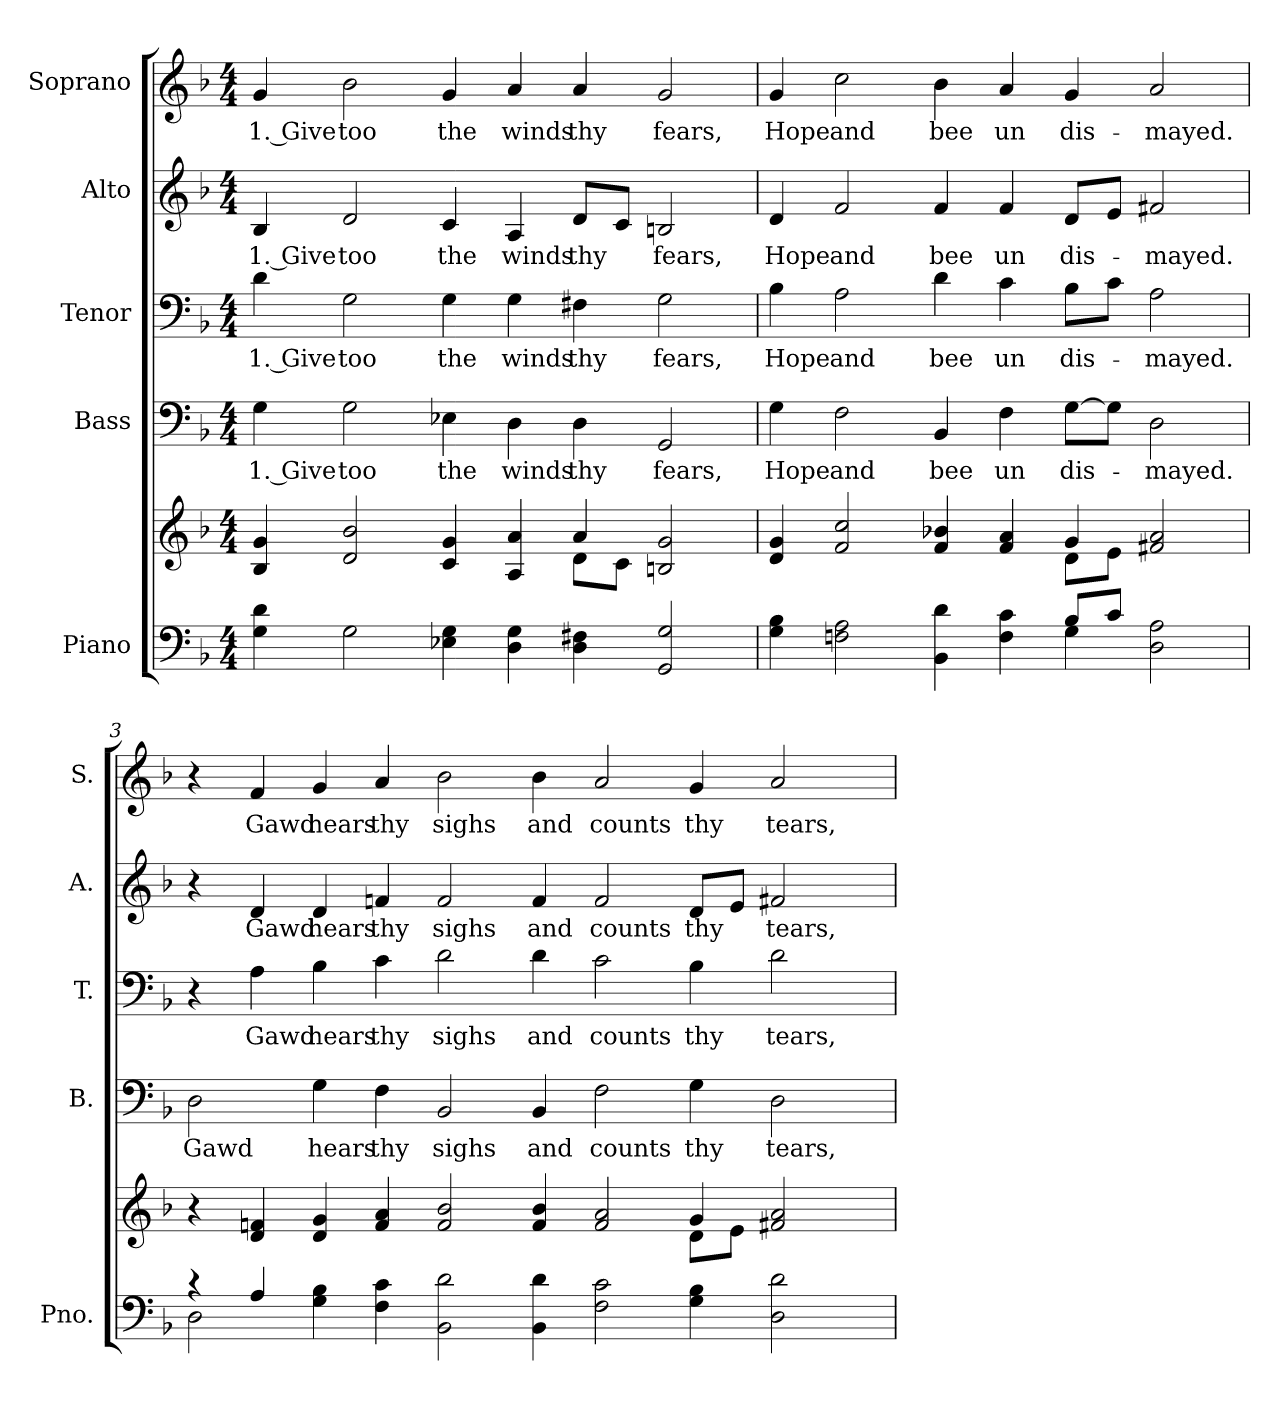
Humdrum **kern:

**kern	**kern	**kern	**text	**kern	**text	**kern	**text	**kern	**text
*part5	*part5	*part4	*part4	*part3	*part3	*part2	*part2	*part1	*part1
*staff6	*staff5	*staff4	*staff4	*staff3	*staff3	*staff2	*staff2	*staff1	*staff1
*I"Piano	*	*I"Bass	*	*I"Tenor	*	*I"Alto	*	*I"Soprano	*
*I'Pno.	*	*I'B.	*	*I'T.	*	*I'A.	*	*I'S.	*
!!LO:PB:g=z
*clefF4	*clefG2	*clefF4	*	*clefF4	*	*clefG2	*	*clefG2	*
*k[b-]	*k[b-]	*k[b-]	*	*k[b-]	*	*k[b-]	*	*k[b-]	*
*F:	*F:	*F:	*	*F:	*	*F:	*	*F:	*
*M4/4	*M4/4	*M4/4	*	*M4/4	*	*M4/4	*	*M4/4	*
*MM150	*MM150	*MM150	*	*MM150	*	*MM150	*	*MM150	*
=1	=1	=1	=1	=1	=1	=1	=1	=1	=1
*	*^	*	*	*	*	*	*	*	*
!	!	!	!	!LO:LY:b:color=#000000	!	!	!	!	!	!
!	!	!	!	!	!	!LO:LY:b:color=#000000	!	!	!	!
!	!	!	!	!	!	!	!	!LO:LY:b:color=#000000	!	!
!	!	!	!	!	!	!	!	!	!	!LO:LY:b:color=#000000
4Gi\ 4di	4B-i/ 4gi	1ryy	4Gi\	1. Give	4di\	1. Give	4B-i/	1. Give	4gi/	1. Give
!	!	!	!	!LO:LY:b:color=#000000	!	!	!	!	!	!
!	!	!	!	!	!	!LO:LY:b:color=#000000	!	!	!	!
!	!	!	!	!	!	!	!	!LO:LY:b:color=#000000	!	!
!	!	!	!	!	!	!	!	!	!	!LO:LY:b:color=#000000
2Gi\	2di/ 2b-i	.	2Gi\	too	2Gi\	too	2di/	too	2b-i\	too
!	!	!	!	!LO:LY:b:color=#000000	!	!	!	!	!	!
!	!	!	!	!	!	!LO:LY:b:color=#000000	!	!	!	!
!	!	!	!	!	!	!	!	!LO:LY:b:color=#000000	!	!
!	!	!	!	!	!	!	!	!	!	!LO:LY:b:color=#000000
4E-Xi\ 4Gi	4ci/ 4gi	.	4E-Xi\	the	4Gi\	the	4ci/	the	4gi/	the
!	!	!	!	!LO:LY:b:color=#000000	!	!	!	!	!	!
!	!	!	!	!	!	!LO:LY:b:color=#000000	!	!	!	!
!	!	!	!	!	!	!	!	!LO:LY:b:color=#000000	!	!
!	!	!	!	!	!	!	!	!	!	!LO:LY:b:color=#000000
4Di\ 4Gi	4Ai/ 4ai	4ryy	4Di\	winds	4Gi\	winds	4Ai/	winds	4ai/	winds
!	!	!	!	!LO:LY:b:color=#000000	!	!	!	!	!	!
!	!	!	!	!	!	!LO:LY:b:color=#000000	!	!	!	!
!	!	!	!	!	!	!	!	!LO:LY:b:color=#000000	!	!
!	!	!	!	!	!	!	!	!	!	!LO:LY:b:color=#000000
4Di\ 4F#Xi	4ai/	8di\L	4Di\	thy	4F#Xi\	thy	8di/L	thy	4ai/	thy
.	.	8ci\J	.	.	.	.	8ci/J	.	.	.
!	!	!	!	!LO:LY:b:color=#000000	!	!	!	!	!	!
!	!	!	!	!	!	!LO:LY:b:color=#000000	!	!	!	!
!	!	!	!	!	!	!	!	!LO:LY:b:color=#000000	!	!
!	!	!	!	!	!	!	!	!	!	!LO:LY:b:color=#000000
2GGi/ 2Gi	2Bni/ 2gi	2ryy	2GGi/	fears,	2Gi\	fears,	2Bni/	fears,	2gi/	fears,
!!LO:PB:g=z
=2	=2	=2	=2	=2	=2	=2	=2	=2	=2	=2
*^	*	*	*	*	*	*	*	*	*	*
!	!	!	!	!	!LO:LY:b:color=#000000	!	!	!	!	!	!
!	!	!	!	!	!	!	!LO:LY:b:color=#000000	!	!	!	!
!	!	!	!	!	!	!	!	!	!LO:LY:b:color=#000000	!	!
!	!	!	!	!	!	!	!	!	!	!	!LO:LY:b:color=#000000
4Gi\ 4B-i	1ryy	4di/ 4gi	1ryy	4Gi\	Hope	4B-i\	Hope	4di/	Hope	4gi/	Hope
!	!	!	!	!	!LO:LY:b:color=#000000	!	!	!	!	!	!
!	!	!	!	!	!	!	!LO:LY:b:color=#000000	!	!	!	!
!	!	!	!	!	!	!	!	!	!LO:LY:b:color=#000000	!	!
!	!	!	!	!	!	!	!	!	!	!	!LO:LY:b:color=#000000
2Fni\ 2Ai	.	2fi/ 2cci	.	2Fi\	and	2Ai\	and	2fi/	and	2cci\	and
!	!	!	!	!	!LO:LY:b:color=#000000	!	!	!	!	!	!
!	!	!	!	!	!	!	!LO:LY:b:color=#000000	!	!	!	!
!	!	!	!	!	!	!	!	!	!LO:LY:b:color=#000000	!	!
!	!	!	!	!	!	!	!	!	!	!	!LO:LY:b:color=#000000
4BB-i\ 4di	.	4fi/ 4b-Xi	.	4BB-i/	bee	4di\	bee	4fi/	bee	4b-i\	bee
!	!	!	!	!	!LO:LY:b:color=#000000	!	!	!	!	!	!
!	!	!	!	!	!	!	!LO:LY:b:color=#000000	!	!	!	!
!	!	!	!	!	!	!	!	!	!LO:LY:b:color=#000000	!	!
!	!	!	!	!	!	!	!	!	!	!	!LO:LY:b:color=#000000
4Fi\ 4ci	4ryy	4fi/ 4ai	4ryy	4Fi\	un	4ci\	un	4fi/	un	4ai/	un
!	!	!	!	!	!LO:LY:b:color=#000000	!	!	!	!	!	!
!	!	!	!	!	!	!	!LO:LY:b:color=#000000	!	!	!	!
!	!	!	!	!	!	!	!	!	!LO:LY:b:color=#000000	!	!
!	!	!	!	!	!	!	!	!	!	!	!LO:LY:b:color=#000000
8B-i/L	4Gi\	4gi/	8di\L	[>8Gi\L	dis-	8B-i\L	dis-	8di/L	dis-	4gi/	dis-
8ci/J	.	.	8ei\J	8Gi\J]	.	8ci\J	.	8ei/J	.	.	.
!	!	!	!	!	!LO:LY:b:color=#000000	!	!	!	!	!	!
!	!	!	!	!	!	!	!LO:LY:b:color=#000000	!	!	!	!
!	!	!	!	!	!	!	!	!	!LO:LY:b:color=#000000	!	!
!	!	!	!	!	!	!	!	!	!	!	!LO:LY:b:color=#000000
2Di\ 2Ai	2ryy	2f#Xi/ 2ai	2ryy	2Di\	-mayed.	2Ai\	-mayed.	2f#Xi/	-mayed.	2ai/	-mayed.
!!LO:PB:g=z
=3	=3	=3	=3	=3	=3	=3	=3	=3	=3	=3	=3
!	!	!	!	!	!LO:LY:b:color=#000000	!	!	!	!	!	!
4r	2Di\	4r	2.ryy	2Di\	Gawd	4r	.	4r	.	4r	.
!	!	!	!	!	!	!	!LO:LY:b:color=#000000	!	!	!	!
!	!	!	!	!	!	!	!	!	!LO:LY:b:color=#000000	!	!
!	!	!	!	!	!	!	!	!	!	!	!LO:LY:b:color=#000000
4Ai/	.	4di/ 4fni	.	.	.	4Ai\	Gawd	4di/	Gawd	4fi/	Gawd
!	!	!	!	!	!LO:LY:b:color=#000000	!	!	!	!	!	!
!	!	!	!	!	!	!	!LO:LY:b:color=#000000	!	!	!	!
!	!	!	!	!	!	!	!	!	!LO:LY:b:color=#000000	!	!
!	!	!	!	!	!	!	!	!	!	!	!LO:LY:b:color=#000000
4Gi\ 4B-i	4ryy	4di/ 4gi	.	4Gi\	hears	4B-i\	hears	4di/	hears	4gi/	hears
!	!	!	!	!	!LO:LY:b:color=#000000	!	!	!	!	!	!
!	!	!	!	!	!	!	!LO:LY:b:color=#000000	!	!	!	!
!	!	!	!	!	!	!	!	!	!LO:LY:b:color=#000000	!	!
!	!	!	!	!	!	!	!	!	!	!	!LO:LY:b:color=#000000
4Fi\ 4ci	2.ryy	4fi/ 4ai	2.ryy	4Fi\	thy	4ci\	thy	4fni/	thy	4ai/	thy
!	!	!	!	!	!LO:LY:b:color=#000000	!	!	!	!	!	!
!	!	!	!	!	!	!	!LO:LY:b:color=#000000	!	!	!	!
!	!	!	!	!	!	!	!	!	!LO:LY:b:color=#000000	!	!
!	!	!	!	!	!	!	!	!	!	!	!LO:LY:b:color=#000000
2BB-i\ 2di	.	2fi/ 2b-i	.	2BB-i/	sighs	2di\	sighs	2fi/	sighs	2b-i\	sighs
!	!	!	!	!	!LO:LY:b:color=#000000	!	!	!	!	!	!
!	!	!	!	!	!	!	!LO:LY:b:color=#000000	!	!	!	!
!	!	!	!	!	!	!	!	!	!LO:LY:b:color=#000000	!	!
!	!	!	!	!	!	!	!	!	!	!	!LO:LY:b:color=#000000
4BB-i\ 4di	2.ryy	4fi/ 4b-i	2.ryy	4BB-i/	and	4di\	and	4fi/	and	4b-i\	and
!	!	!	!	!	!LO:LY:b:color=#000000	!	!	!	!	!	!
!	!	!	!	!	!	!	!LO:LY:b:color=#000000	!	!	!	!
!	!	!	!	!	!	!	!	!	!LO:LY:b:color=#000000	!	!
!	!	!	!	!	!	!	!	!	!	!	!LO:LY:b:color=#000000
2Fi\ 2ci	.	2fi/ 2ai	.	2Fi\	counts	2ci\	counts	2fi/	counts	2ai/	counts
!	!	!	!	!	!LO:LY:b:color=#000000	!	!	!	!	!	!
!	!	!	!	!	!	!	!LO:LY:b:color=#000000	!	!	!	!
!	!	!	!	!	!	!	!	!	!LO:LY:b:color=#000000	!	!
!	!	!	!	!	!	!	!	!	!	!	!LO:LY:b:color=#000000
4Gi\ 4B-i	2.ryy	4gi/	8di\L	4Gi\	thy	4B-i\	thy	8di/L	thy	4gi/	thy
.	.	.	8ei\J	.	.	.	.	8ei/J	.	.	.
!	!	!	!	!	!LO:LY:b:color=#000000	!	!	!	!	!	!
!	!	!	!	!	!	!	!LO:LY:b:color=#000000	!	!	!	!
!	!	!	!	!	!	!	!	!	!LO:LY:b:color=#000000	!	!
!	!	!	!	!	!	!	!	!	!	!	!LO:LY:b:color=#000000
2Di\ 2di	.	2f#Xi/ 2ai	4ryy	2Di\	tears,	2di\	tears,	2f#Xi/	tears,	2ai/	tears,
.	.	.	4ryy	.	.	.	.	.	.	.	.
*v	*v	*	*	*	*	*	*	*	*	*	*
*	*v	*v	*	*	*	*	*	*	*	*
=	=	=	=	=	=	=	=	=	=
*-	*-	*-	*-	*-	*-	*-	*-	*-	*-
